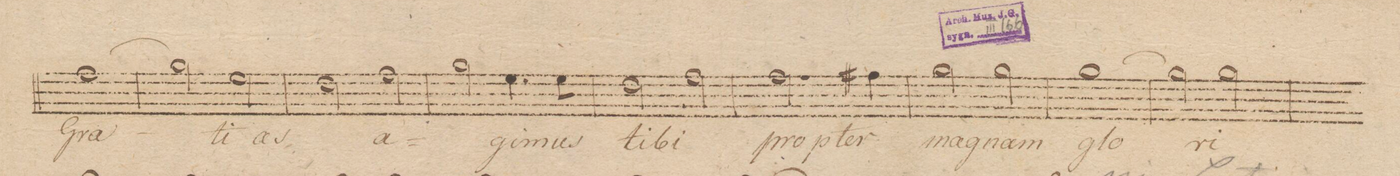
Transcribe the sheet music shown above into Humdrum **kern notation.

**kern	**text	**dynam
*I"Alto Solo	*	*
*clefC3	*	*
*k[]	*	*
*met(c)	*	*
*M4/4	*	*
(1g\	Gra-	.
=44	=44	=44
2a\)	.	.
2f\	-ti-as	.
=45	=45	=45
2e\	.	.
2g\	a-	.
=46	=46	=46
2a\	.	.
4.f\	-gi-	.
8f\	-mus	.
=47	=47	=47
2e\	ti-	.
2g\	-bi	.
=48	=48	=48
2.g\	pro-	.
4g#X\	-pter	.
=49	=49	=49
2a\	ma-	.
2a\	-gnam	.
=50	=50	=50
[1a\	glo-	.
=51	=51	=51
2a\]	.	.
2a\	-ri-	.
=52	=52	=52
*-	*-	*-
